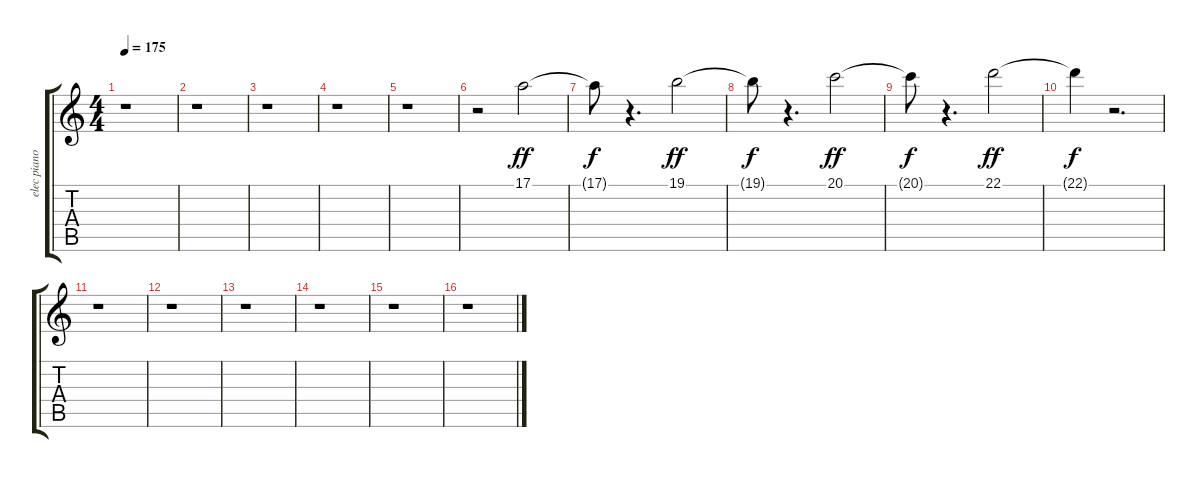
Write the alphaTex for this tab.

\track ("elec piano" "elec piano") {instrument stringensemble1}
\staff {score tabs}
\tuning (E4 B3 G3 D3 A2 E2) {hide}
\ts (4 4)
\tempo 175
\clef g2
\ks c
r.1{dy f} |
r.1 |
r.1 |
r.1 |
r.1 |
r.2 17.1.2{dy ff} |
17.1{t}.8{dy f} r.4{d} 19.1.2{dy ff} |
19.1{t}.8{dy f} r.4{d} 20.1.2{dy ff} |
20.1{t}.8{dy f} r.4{d} 22.1.2{dy ff} |
22.1{t}.4{dy f} r.2{d} |
r.1 |
r.1 |
r.1 |
r.1 |
r.1 |
r.1
